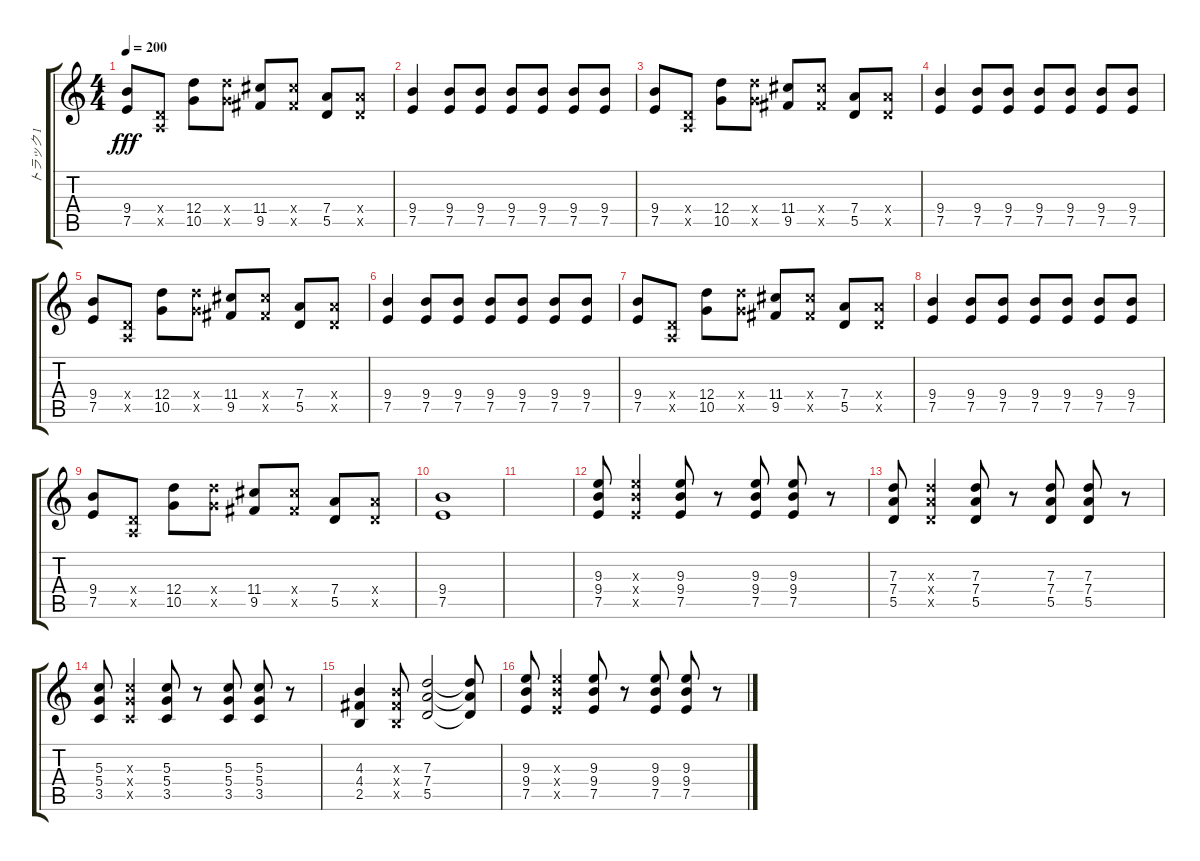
\track ("トラック 1" "トラック 1") {instrument acousticguitarsteel}
\staff {score tabs}
\tuning (E4 B3 G3 D3 A2 E2) {hide}
\ts (4 4)
\tempo 200
\clef g2
\ks c
(9.4 7.5).8{dy fff} (0.4{x} 0.5{x}).8 (12.4 10.5).8 (12.4{x} 10.5{x}).8 (11.4 9.5).8 (11.4{x} 9.5{x}).8 (7.4 5.5).8 (7.4{x} 5.5{x}).8 |
(9.4 7.5).4 (9.4 7.5).8 (9.4 7.5).8 (9.4 7.5).8 (9.4 7.5).8 (9.4 7.5).8 (9.4 7.5).8 |
(9.4 7.5).8 (0.4{x} 0.5{x}).8 (12.4 10.5).8 (12.4{x} 10.5{x}).8 (11.4 9.5).8 (11.4{x} 9.5{x}).8 (7.4 5.5).8 (7.4{x} 5.5{x}).8 |
(9.4 7.5).4 (9.4 7.5).8 (9.4 7.5).8 (9.4 7.5).8 (9.4 7.5).8 (9.4 7.5).8 (9.4 7.5).8 |
(9.4 7.5).8 (0.4{x} 0.5{x}).8 (12.4 10.5).8 (12.4{x} 10.5{x}).8 (11.4 9.5).8 (11.4{x} 9.5{x}).8 (7.4 5.5).8 (7.4{x} 5.5{x}).8 |
(9.4 7.5).4 (9.4 7.5).8 (9.4 7.5).8 (9.4 7.5).8 (9.4 7.5).8 (9.4 7.5).8 (9.4 7.5).8 |
(9.4 7.5).8 (0.4{x} 0.5{x}).8 (12.4 10.5).8 (12.4{x} 10.5{x}).8 (11.4 9.5).8 (11.4{x} 9.5{x}).8 (7.4 5.5).8 (7.4{x} 5.5{x}).8 |
(9.4 7.5).4 (9.4 7.5).8 (9.4 7.5).8 (9.4 7.5).8 (9.4 7.5).8 (9.4 7.5).8 (9.4 7.5).8 |
(9.4 7.5).8 (0.4{x} 0.5{x}).8 (12.4 10.5).8 (12.4{x} 10.5{x}).8 (11.4 9.5).8 (11.4{x} 9.5{x}).8 (7.4 5.5).8 (7.4{x} 5.5{x}).8 |
(9.4 7.5).1 |
|
(9.3 9.4 7.5).8 (9.3{x} 9.4{x} 7.5{x}).4 (9.3 9.4 7.5).8 r.8 (9.3 9.4 7.5).8 (9.3 9.4 7.5).8 r.8 |
(7.3 7.4 5.5).8 (7.3{x} 7.4{x} 5.5{x}).4 (7.3 7.4 5.5).8 r.8 (7.3 7.4 5.5).8 (7.3 7.4 5.5).8 r.8 |
(5.3 5.4 3.5).8 (5.3{x} 5.4{x} 3.5{x}).4 (5.3 5.4 3.5).8 r.8 (5.3 5.4 3.5).8 (5.3 5.4 3.5).8 r.8 |
(4.3 4.4 2.5).4 (4.3{x} 4.4{x} 2.5{x}).8 (7.3 7.4 5.5).2 (7.3{t} 7.4{t} 5.5{t}).8 |
(9.3 9.4 7.5).8 (9.3{x} 9.4{x} 7.5{x}).4 (9.3 9.4 7.5).8 r.8 (9.3 9.4 7.5).8 (9.3 9.4 7.5).8 r.8
